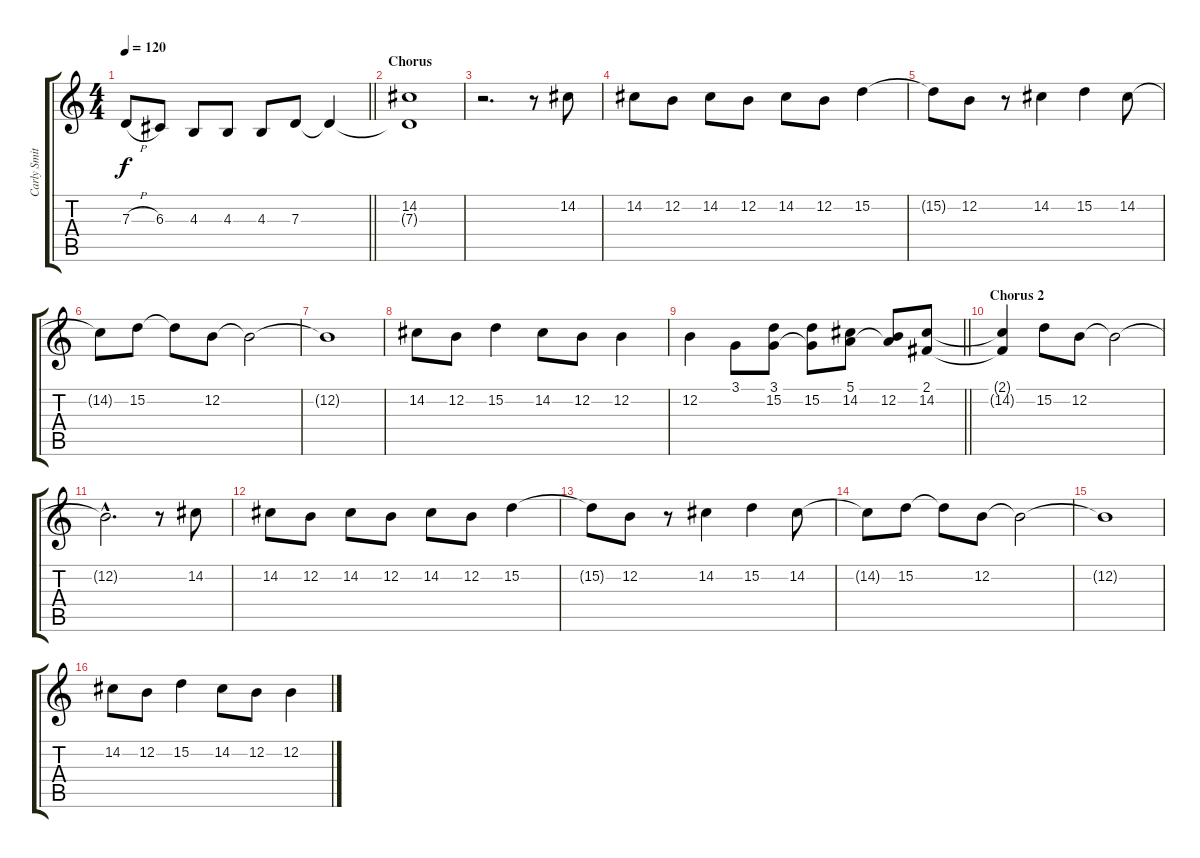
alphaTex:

\track ("Carly Smithson" "Carly Smit") {instrument flute}
\staff {score tabs}
\tuning (E4 B3 G3 D3 A2 E2) {hide}
\ts (4 4)
\tempo 120
\clef g2
\barLineRight lightlight
\ks c
7.3{h}.8{dy f} 6.3.8 4.3.8 4.3.8 4.3.8 7.3.8 7.3{t}.4 |
\section ("" "Chorus")
(14.2 7.3{t}).1 |
r.2{d} r.8 14.2.8 |
14.2.8 12.2.8 14.2.8 12.2.8 14.2.8 12.2.8 15.2.4 |
15.2{t}.8 12.2.8 r.8 14.2.4 15.2.4 14.2.8 |
14.2{t}.8 15.2.8 15.2{t}.8 12.2.8 12.2{t}.2 |
12.2{t}.1 |
14.2.8 12.2.8 15.2.4 14.2.8 12.2.8 12.2.4 |
\barLineRight lightlight
12.2.4 3.1.8 (3.1 15.2).8 (3.1{t} 15.2).8 (5.1 14.2).8 (5.1{t} 12.2).8 (2.1 14.2).8 |
\section ("" "Chorus 2")
(2.1{t} 14.2{t}).4 15.2.8 12.2.8 12.2{t}.2 |
12.2{hac t}.2{d} r.8 14.2.8 |
14.2.8 12.2.8 14.2.8 12.2.8 14.2.8 12.2.8 15.2.4 |
15.2{t}.8 12.2.8 r.8 14.2.4 15.2.4 14.2.8 |
14.2{t}.8 15.2.8 15.2{t}.8 12.2.8 12.2{t}.2 |
12.2{t}.1 |
14.2.8 12.2.8 15.2.4 14.2.8 12.2.8 12.2.4
